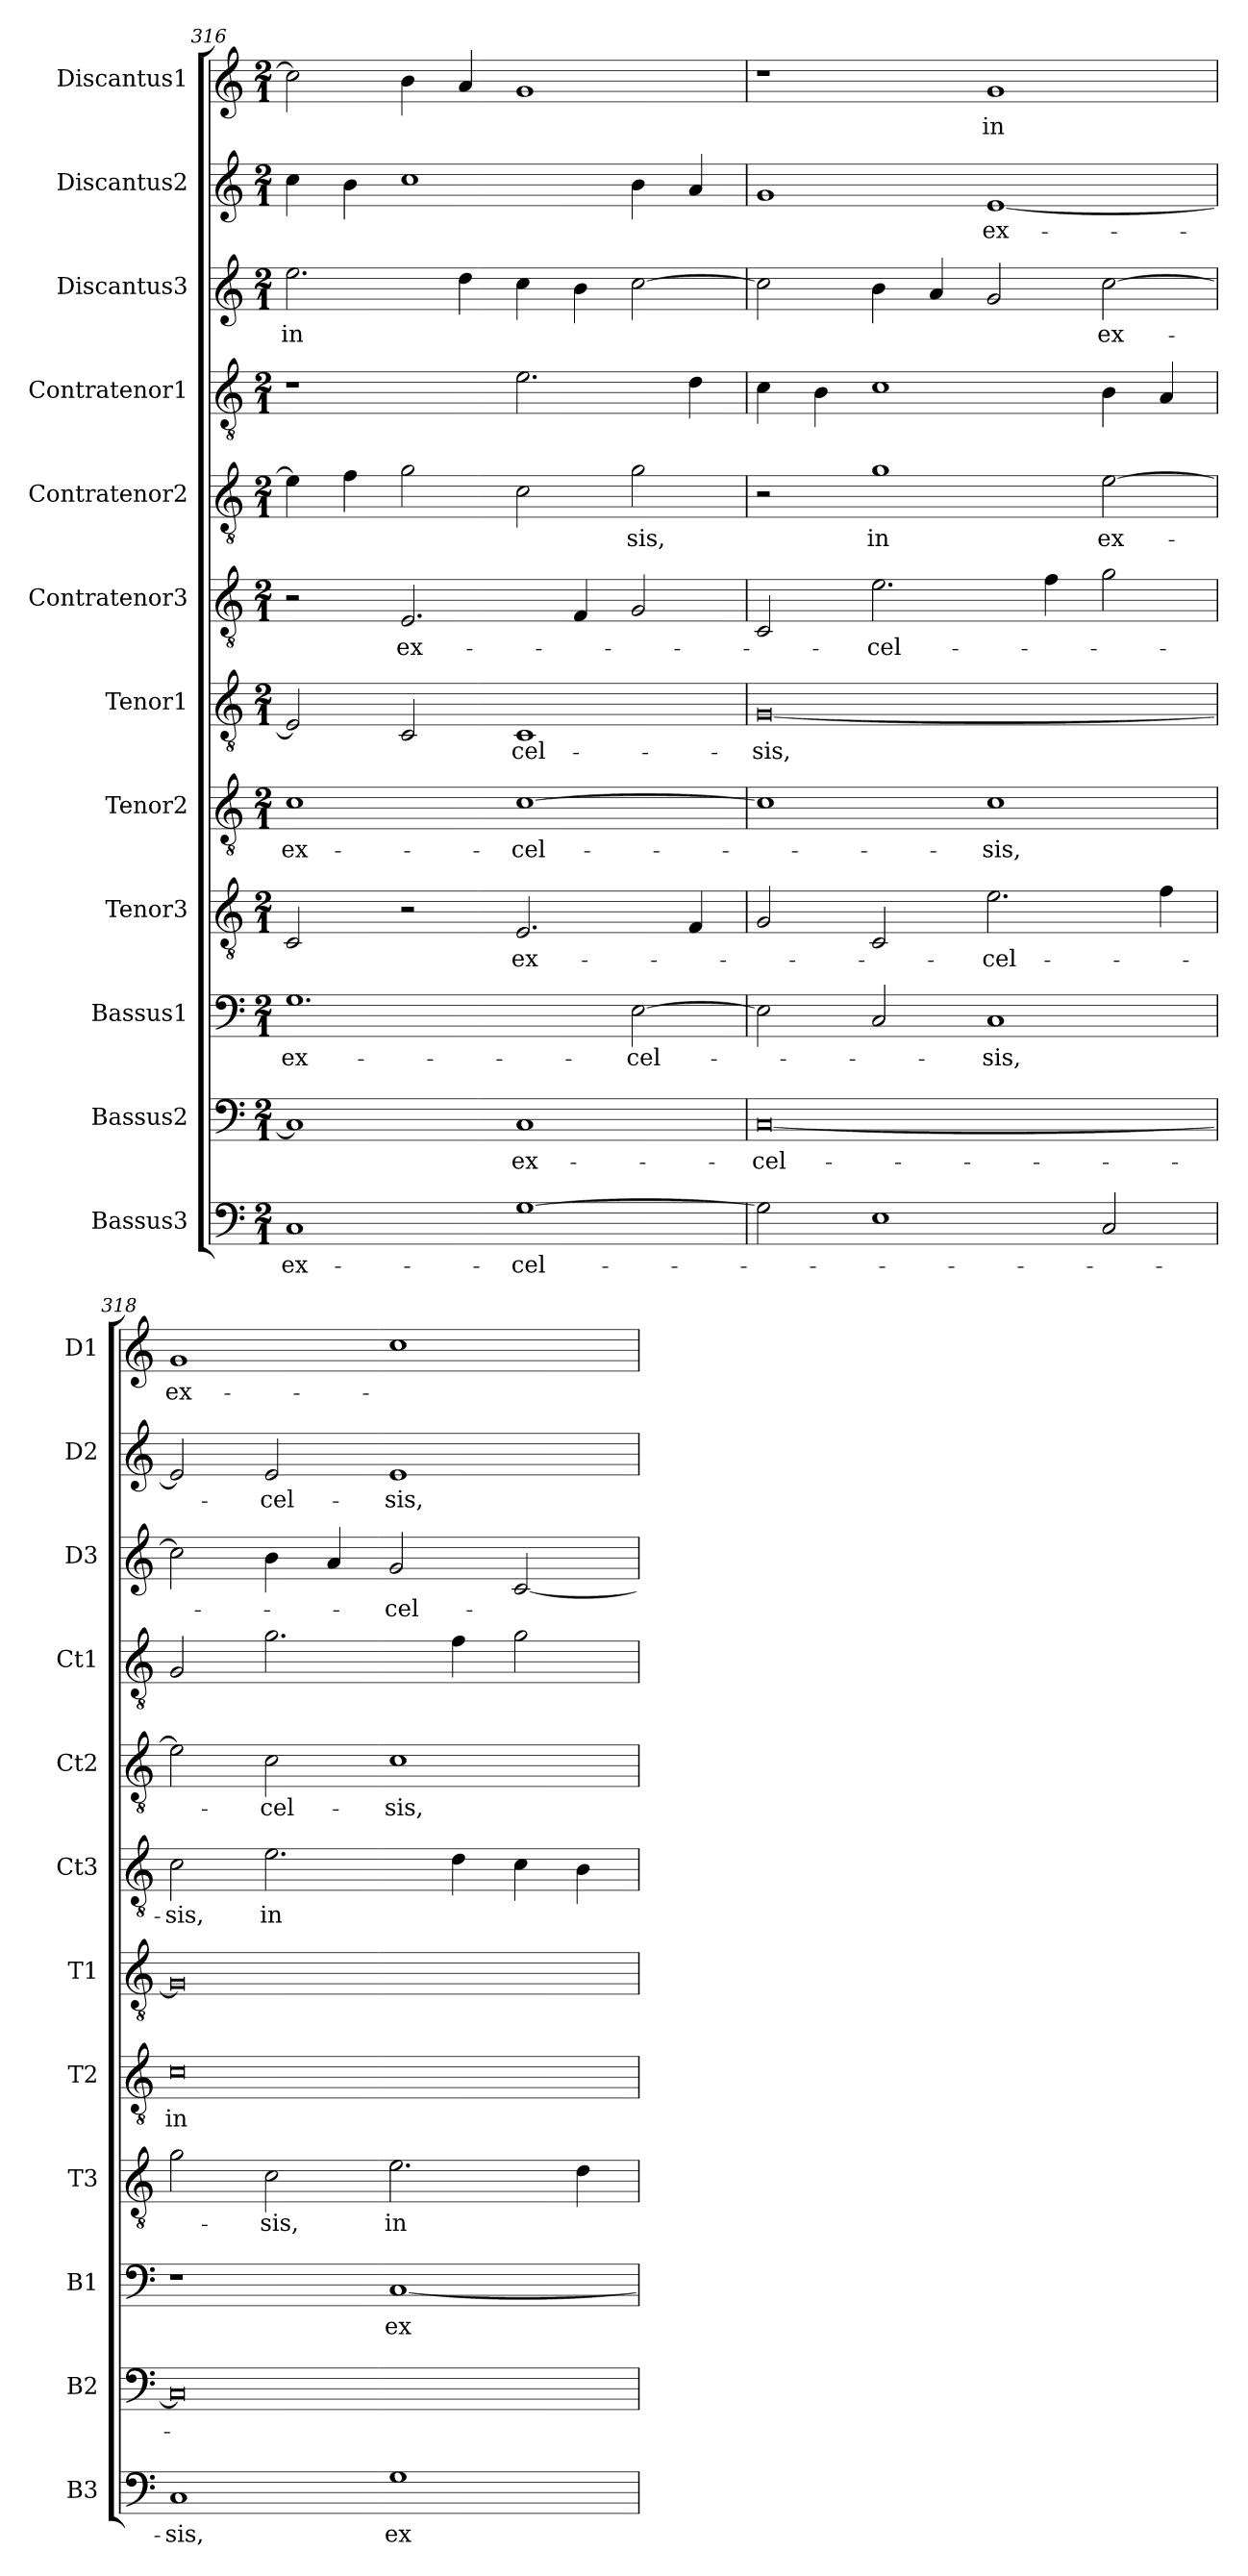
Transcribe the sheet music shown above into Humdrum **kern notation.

**kern	**text	**kern	**text	**kern	**text	**kern	**text	**kern	**text	**kern	**text	**kern	**text	**kern	**text	**kern	**kern	**text	**kern	**text	**kern	**text
*part12	*part12	*part11	*part11	*part10	*part10	*part9	*part9	*part8	*part8	*part7	*part7	*part6	*part6	*part5	*part5	*part4	*part3	*part3	*part2	*part2	*part1	*part1
*staff12	*staff12	*staff11	*staff11	*staff10	*staff10	*staff9	*staff9	*staff8	*staff8	*staff7	*staff7	*staff6	*staff6	*staff5	*staff5	*staff4	*staff3	*staff3	*staff2	*staff2	*staff1	*staff1
*I"Bassus3	*	*I"Bassus2	*	*I"Bassus1	*	*I"Tenor3	*	*I"Tenor2	*	*I"Tenor1	*	*I"Contratenor3	*	*I"Contratenor2	*	*I"Contratenor1	*I"Discantus3	*	*I"Discantus2	*	*I"Discantus1	*
*I'B3	*	*I'B2	*	*I'B1	*	*I'T3	*	*I'T2	*	*I'T1	*	*I'Ct3	*	*I'Ct2	*	*I'Ct1	*I'D3	*	*I'D2	*	*I'D1	*
*clefF4	*	*clefF4	*	*clefF4	*	*clefGv2	*	*clefGv2	*	*clefGv2	*	*clefGv2	*	*clefGv2	*	*clefGv2	*clefG2	*	*clefG2	*	*clefG2	*
*k[]	*	*k[]	*	*k[]	*	*k[]	*	*k[]	*	*k[]	*	*k[]	*	*k[]	*	*k[]	*k[]	*	*k[]	*	*k[]	*
*M2/1	*	*M2/1	*	*M2/1	*	*M2/1	*	*M2/1	*	*M2/1	*	*M2/1	*	*M2/1	*	*M2/1	*M2/1	*	*M2/1	*	*M2/1	*
=316	=316	=316	=316	=316	=316	=316	=316	=316	=316	=316	=316	=316	=316	=316	=316	=316	=316	=316	=316	=316	=316	=316
1C/	ex-	1C/]	.	1.G\	ex-	2C/	.	1c\	ex-	2E/]	.	2r	.	4e\]	.	1r	2.ee\	in	4cc\	.	2cc\]	.
.	.	.	.	.	.	.	.	.	.	.	.	.	.	4f\	.	.	.	.	4b\	.	.	.
.	.	.	.	.	.	2r	.	.	.	2C/	.	2.E/	ex-	2g\	.	.	.	.	1cc\	.	4b\	.
.	.	.	.	.	.	.	.	.	.	.	.	.	.	.	.	.	4dd\	.	.	.	4a/	.
[1G\	-cel-	1C/	ex-	.	.	2.E/	ex-	[1c\	-cel-	1C/	-cel-	.	.	2c\	.	2.e\	4cc\	.	.	.	1g/	.
.	.	.	.	.	.	.	.	.	.	.	.	4F/	.	.	.	.	4b\	.	.	.	.	.
.	.	.	.	[2E\	-cel-	.	.	.	.	.	.	2G/	.	2g\	-sis,	.	[2cc\	.	4b\	.	.	.
.	.	.	.	.	.	4F/	.	.	.	.	.	.	.	.	.	4d\	.	.	4a/	.	.	.
=317	=317	=317	=317	=317	=317	=317	=317	=317	=317	=317	=317	=317	=317	=317	=317	=317	=317	=317	=317	=317	=317	=317
2G\]	.	[0C/	-cel-	2E\]	.	2G/	.	1c\]	.	[0G/	-sis,	2C/	.	2r	.	4c\	2cc\]	.	1g/	.	1r	.
.	.	.	.	.	.	.	.	.	.	.	.	.	.	.	.	4B\	.	.	.	.	.	.
1E\	.	.	.	2C/	.	2C/	.	.	.	.	.	2.e\	-cel-	1g\	in	1c\	4b\	.	.	.	.	.
.	.	.	.	.	.	.	.	.	.	.	.	.	.	.	.	.	4a/	.	.	.	.	.
.	.	.	.	1C/	-sis,	2.e\	-cel-	1c\	-sis,	.	.	.	.	.	.	.	2g/	.	[1e/	ex-	1g/	in
.	.	.	.	.	.	.	.	.	.	.	.	4f\	.	.	.	.	.	.	.	.	.	.
2C/	.	.	.	.	.	.	.	.	.	.	.	2g\	.	[2e\	ex-	4B\	[2cc\	ex-	.	.	.	.
.	.	.	.	.	.	4f\	.	.	.	.	.	.	.	.	.	4A/	.	.	.	.	.	.
=318	=318	=318	=318	=318	=318	=318	=318	=318	=318	=318	=318	=318	=318	=318	=318	=318	=318	=318	=318	=318	=318	=318
1C/	-sis,	0C/]	.	1r	.	2g\	.	0c\	in	0G/]	.	2c\	-sis,	2e\]	.	2G/	2cc\]	.	2e/]	.	1g/	ex-
.	.	.	.	.	.	2c\	-sis,	.	.	.	.	2.e\	in	2c\	-cel-	2.g\	4b\	.	2e/	-cel-	.	.
.	.	.	.	.	.	.	.	.	.	.	.	.	.	.	.	.	4a/	.	.	.	.	.
1G\	ex-	.	.	[1C/	ex-	2.e\	in	.	.	.	.	.	.	1c\	-sis,	.	2g/	-cel-	1e/	-sis,	1cc\	.
.	.	.	.	.	.	.	.	.	.	.	.	4d\	.	.	.	4f\	.	.	.	.	.	.
.	.	.	.	.	.	.	.	.	.	.	.	4c\	.	.	.	2g\	[2c/	.	.	.	.	.
.	.	.	.	.	.	4d\	.	.	.	.	.	4B\	.	.	.	.	.	.	.	.	.	.
=	=	=	=	=	=	=	=	=	=	=	=	=	=	=	=	=	=	=	=	=	=	=
*-	*-	*-	*-	*-	*-	*-	*-	*-	*-	*-	*-	*-	*-	*-	*-	*-	*-	*-	*-	*-	*-	*-
